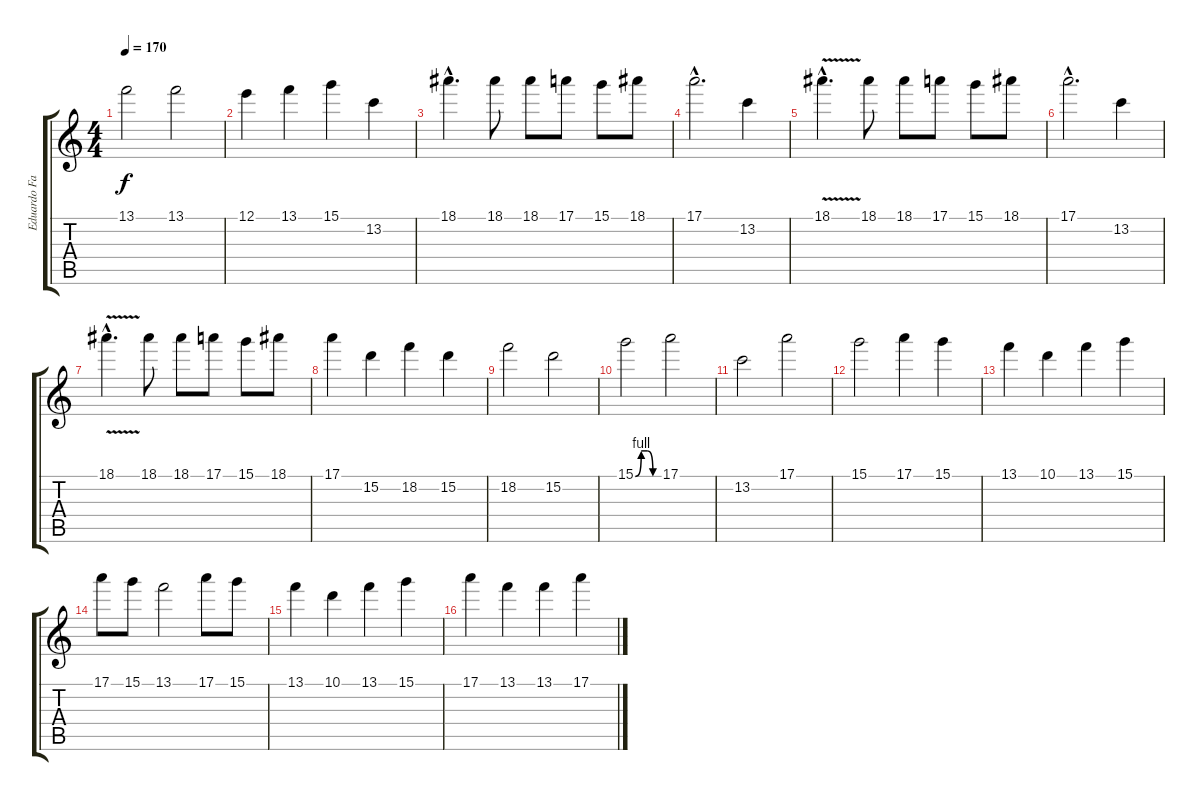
\track ("Eduardo Falaschi" "Eduardo Fa") {instrument overdrivenguitar}
\staff {score tabs}
\tuning (E4 B3 G3 D3 A2 E2) {hide}
\ts (4 4)
\tempo 170
\clef g2
\ks c
13.1.2{dy f} 13.1.2 |
12.1.4 13.1.4 15.1.4 13.2.4 |
18.1{hac}.4{d} 18.1.8 18.1.8 17.1.8 15.1.8 18.1.8 |
17.1{hac}.2{d} 13.2.4 |
18.1{v hac}.4{d} 18.1.8 18.1.8 17.1.8 15.1.8 18.1.8 |
17.1{hac}.2{d} 13.2.4 |
18.1{v hac}.4{d} 18.1.8 18.1.8 17.1.8 15.1.8 18.1.8 |
17.1.4 15.2.4 18.2.4 15.2.4 |
18.2.2 15.2.2 |
15.1{be (custom 0 0 15 4 30 4 45 0 60 0)}.2 17.1.2 |
13.2.2 17.1.2 |
15.1.2 17.1.4 15.1.4 |
13.1.4 10.1.4 13.1.4 15.1.4 |
17.1.8 15.1.8 13.1.2 17.1.8 15.1.8 |
13.1.4 10.1.4 13.1.4 15.1.4 |
17.1.4 13.1.4 13.1.4 17.1.4
